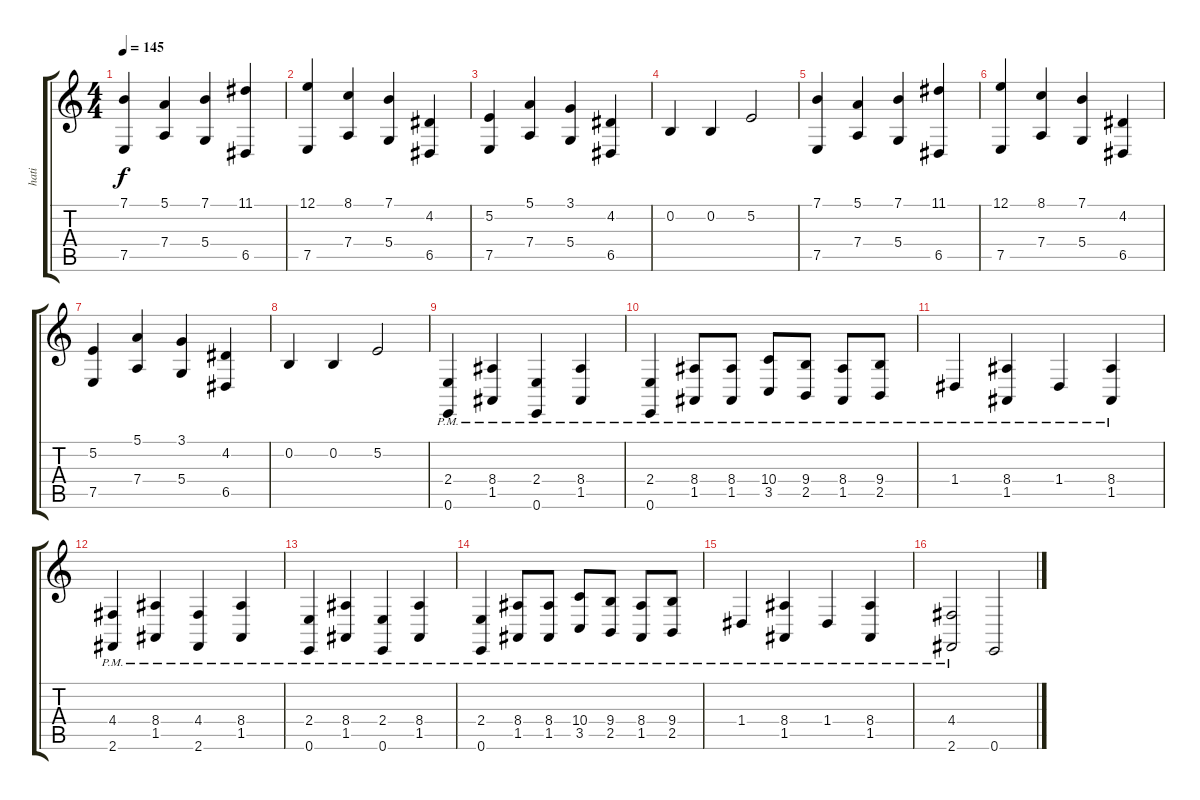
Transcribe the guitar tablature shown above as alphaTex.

\track ("hati" "hati") {instrument accordion}
\staff {score tabs}
\tuning (E4 B3 G3 D3 A2 E2) {hide}
\ts (4 4)
\tempo 145
\clef g2
\ks c
(7.1 7.5).4{dy f} (5.1 7.4).4 (7.1 5.4).4 (11.1 6.5).4 |
(12.1 7.5).4 (8.1 7.4).4 (7.1 5.4).4 (4.2 6.5).4 |
(5.2 7.5).4 (5.1 7.4).4 (3.1 5.4).4 (4.2 6.5).4 |
0.2.4 0.2.4 5.2.2 |
(7.1 7.5).4 (5.1 7.4).4 (7.1 5.4).4 (11.1 6.5).4 |
(12.1 7.5).4 (8.1 7.4).4 (7.1 5.4).4 (4.2 6.5).4 |
(5.2 7.5).4 (5.1 7.4).4 (3.1 5.4).4 (4.2 6.5).4 |
0.2.4 0.2.4 5.2.2 |
(2.4{pm} 0.6{pm}).4{instrument tuba} (8.4{pm} 1.5{pm}).4 (2.4{pm} 0.6{pm}).4 (8.4{pm} 1.5{pm}).4 |
(2.4{pm} 0.6{pm}).4{instrument tuba} (8.4{pm} 1.5{pm}).8 (8.4{pm} 1.5{pm}).8 (10.4{pm} 3.5{pm}).8 (9.4{pm} 2.5{pm}).8 (8.4{pm} 1.5{pm}).8 (9.4{pm} 2.5{pm}).8 |
1.4{pm}.4 (8.4{pm} 1.5{pm}).4 1.4{pm}.4 (8.4{pm} 1.5{pm}).4 |
(4.4{pm} 2.6{pm}).4 (8.4{pm} 1.5{pm}).4 (4.4{pm} 2.6{pm}).4 (8.4{pm} 1.5{pm}).4 |
(2.4{pm} 0.6{pm}).4{instrument tuba} (8.4{pm} 1.5{pm}).4 (2.4{pm} 0.6{pm}).4 (8.4{pm} 1.5{pm}).4 |
(2.4{pm} 0.6{pm}).4{instrument tuba} (8.4{pm} 1.5{pm}).8 (8.4{pm} 1.5{pm}).8 (10.4{pm} 3.5{pm}).8 (9.4{pm} 2.5{pm}).8 (8.4{pm} 1.5{pm}).8 (9.4{pm} 2.5{pm}).8 |
1.4{pm}.4 (8.4{pm} 1.5{pm}).4 1.4{pm}.4 (8.4{pm} 1.5{pm}).4 |
(4.4{pm} 2.6{pm}).2 0.6.2
